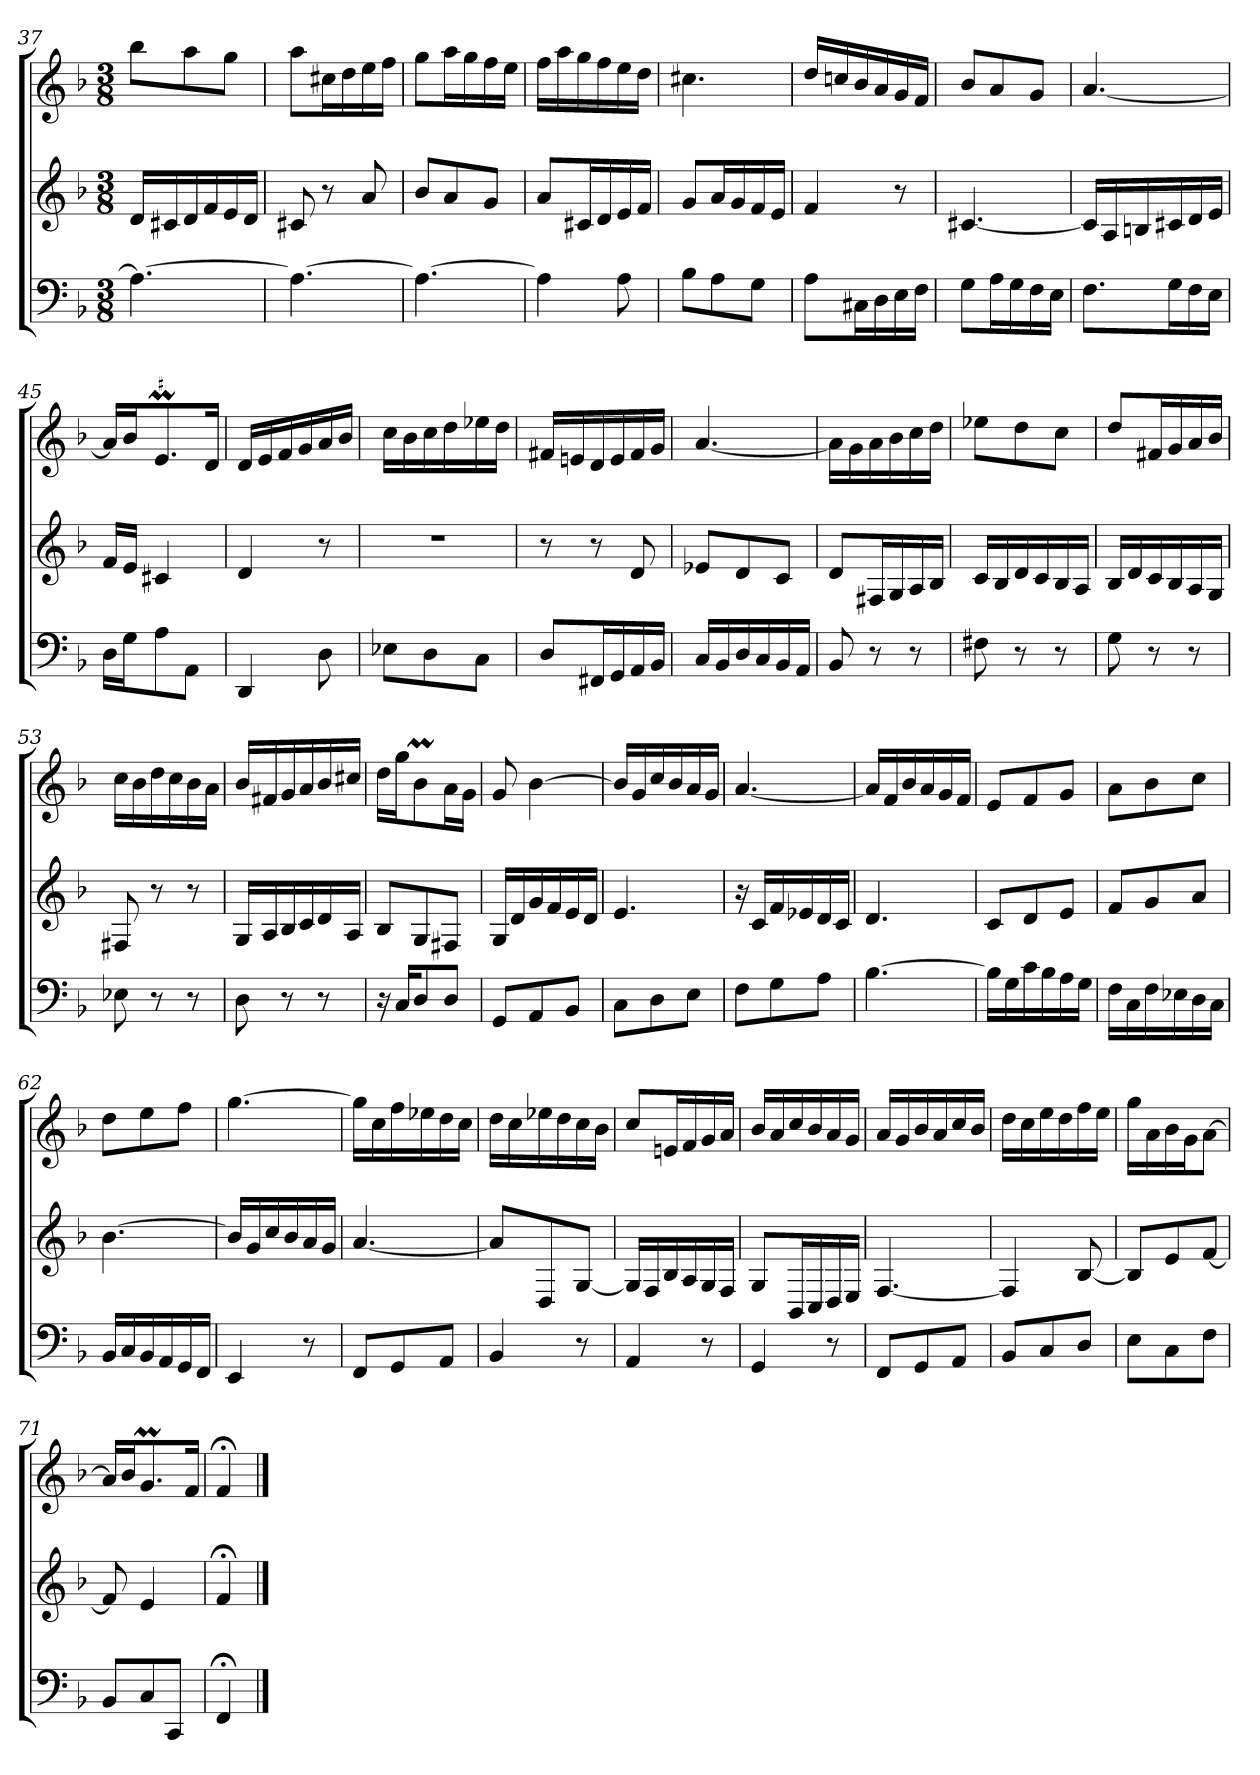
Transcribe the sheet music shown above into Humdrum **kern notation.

**kern	**kern	**kern
*part3	*part2	*part1
*staff3	*staff2	*staff1
*k[b-]	*k[b-]	*k[b-]
*F:	*F:	*F:
*M3/8	*M3/8	*M3/8
=37	=37	=37
4.A_	16dLL	8bb-L
.	16c#X	.
.	16d	8aa
.	16f	.
.	16e	8ggJ
.	16dJJ	.
=38	=38	=38
4.A_	8c#X	8aaL
.	8r	16cc#XL
.	.	16dd
.	8a	16ee
.	.	16ffJJ
=39	=39	=39
4.A_	8b-L	8ggL
.	8a	16aaL
.	.	16gg
.	8gJ	16ff
.	.	16eeJJ
=40	=40	=40
4A]	8aL	16ffLL
.	.	16aa
.	16c#XL	16gg
.	16d	16ff
8A	16e	16ee
.	16fJJ	16ddJJ
=41	=41	=41
8B-L	8gL	4.cc#X
8A	16aL	.
.	16g	.
8GJ	16f	.
.	16eJJ	.
=42	=42	=42
8AL	4f	16ddLL
.	.	16ccn
16C#XL	.	16b-
16D	.	16a
16E	8r	16g
16FJJ	.	16fJJ
=43	=43	=43
8GL	[4.c#X	8b-L
16AL	.	8a
16G	.	.
16F	.	8gJ
16EJJ	.	.
=44	=44	=44
8.FL	16c#LL]	[4.a
.	16A	.
.	16Bn	.
16GL	16c#X	.
16F	16d	.
16EJJ	16eJJ	.
=45	=45	=45
16DLL	16fLL	16aLL]
16GJ	16eJJ	16b-J
!	!	!LO:MOR:acc=#
8A	4c#X	8.eM
8AAJ	.	.
.	.	16dJk
=46	=46	=46
4DD	4d	16dLL
.	.	16e
.	.	16f
.	.	16g
8D	8r	16a
.	.	16b-JJ
=47	=47	=47
8E-XL	4.r	16ccLL
.	.	16b-
8D	.	16cc
.	.	16dd
8CJ	.	16ee-X
.	.	16ddJJ
=48	=48	=48
8DL	8r	16f#XLL
.	.	16en
16FF#XL	8r	16d
16GG	.	16e
16AA	8d	16f#
16BB-JJ	.	16gJJ
=49	=49	=49
16CLL	8e-XL	[4.a
16BB-	.	.
16D	8d	.
16C	.	.
16BB-	8cJ	.
16AAJJ	.	.
=50	=50	=50
8BB-	8dL	16aLL]
.	.	16g
8r	16F#XL	16a
.	16G	16b-
8r	16A	16cc
.	16B-JJ	16ddJJ
=51	=51	=51
8F#X	16cLL	8ee-XL
.	16B-	.
8r	16d	8dd
.	16c	.
8r	16B-	8ccJ
.	16AJJ	.
=52	=52	=52
8G	16B-LL	8ddL
.	16d	.
8r	16c	16f#XL
.	16B-	16g
8r	16A	16a
.	16GJJ	16b-JJ
=53	=53	=53
8E-X	8F#X	16ccLL
.	.	16b-
8r	8r	16dd
.	.	16cc
8r	8r	16b-
.	.	16aJJ
=54	=54	=54
8D	16GLL	16b-LL
.	16A	16f#X
8r	16B-	16g
.	16c	16a
8r	16d	16b-
.	16AJJ	16cc#XJJ
=55	=55	=55
16r	8B-L	16ddLL
16CKL	.	16ggJ
8D	8G	8b-M
8DJ	8F#XJ	16aL
.	.	16gJJ
=56	=56	=56
8GGL	16GLL	8g
.	16d	.
8AA	16g	[4b-
.	16f	.
8BB-J	16e	.
.	16dJJ	.
=57	=57	=57
8CL	4.e	16b-LL]
.	.	16g
8D	.	16cc
.	.	16b-
8EJ	.	16a
.	.	16gJJ
=58	=58	=58
8FL	16r	[4.a
.	16cLL	.
8G	16f	.
.	16e-X	.
8AJ	16d	.
.	16cJJ	.
=59	=59	=59
[4.B-	4.d	16aLL]
.	.	16f
.	.	16b-
.	.	16a
.	.	16g
.	.	16fJJ
=60	=60	=60
16B-LL]	8cL	8eL
16G	.	.
16c	8d	8f
16B-	.	.
16A	8eJ	8gJ
16GJJ	.	.
=61	=61	=61
16FLL	8fL	8aL
16C	.	.
16F	8g	8b-
16E-X	.	.
16D	8aJ	8ccJ
16CJJ	.	.
=62	=62	=62
16BB-LL	[4.b-	8ddL
16C	.	.
16BB-	.	8ee
16AA	.	.
16GG	.	8ffJ
16FFJJ	.	.
=63	=63	=63
4EE	16b-LL]	[4.gg
.	16g	.
.	16cc	.
.	16b-	.
8r	16a	.
.	16gJJ	.
=64	=64	=64
8FFL	[4.a	16ggLL]
.	.	16cc
8GG	.	16ff
.	.	16ee-X
8AAJ	.	16dd
.	.	16ccJJ
=65	=65	=65
4BB-	8aL]	16ddLL
.	.	16cc
.	8D	16ee-X
.	.	16dd
8r	[8GJ	16cc
.	.	16b-JJ
=66	=66	=66
4AA	16GLL]	8ccL
.	16F	.
.	16B-	16enL
.	16A	16f
8r	16G	16g
.	16FJJ	16aJJ
=67	=67	=67
4GG	8GL	16b-LL
.	.	16a
.	16BB-L	16cc
.	16C	16b-
8r	16D	16a
.	16EJJ	16gJJ
=68	=68	=68
8FFL	[4.F	16aLL
.	.	16g
8GG	.	16b-
.	.	16a
8AAJ	.	16cc
.	.	16b-JJ
=69	=69	=69
8BB-L	4F]	16ddLL
.	.	16cc
8C	.	16ee
.	.	16dd
8DJ	[8B-	16ff
.	.	16eeJJ
=70	=70	=70
8EL	8B-L]	16ggLL
.	.	16a
8C	8e	16b-
.	.	16gJ
8FJ	[8fJ	[8aJ
=71	=71	=71
8BB-L	8f]	16aLL]
.	.	16b-J
8C	4e	8.gM
8CCJ	.	.
.	.	16fJk
=72	=72	=72
4FF;<	4f;<	4f;<
==	==	==
*-	*-	*-
